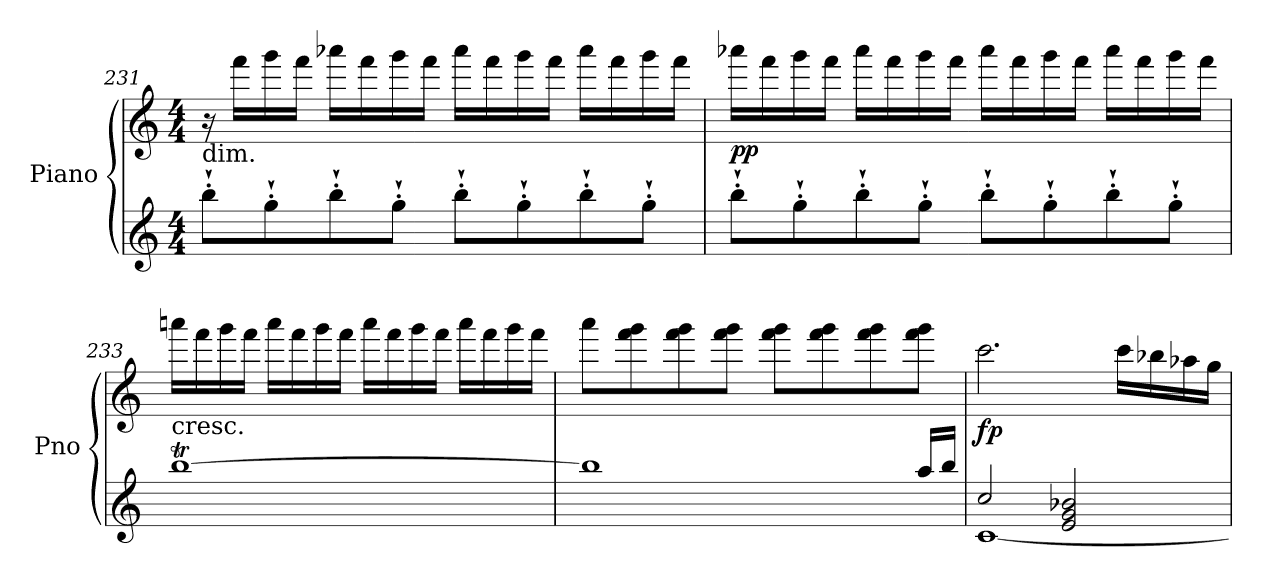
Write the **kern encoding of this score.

**kern	**kern	**dynam
*part1	*part1	*part1
*staff2	*staff1	*staff1/2
*I"Piano	*	*
*I'Pno	*	*
*clefG2	*clefG2	*
*k[]	*k[]	*
*M4/4	*M4/4	*
=231	=231	=231
!	!LO:TX:b:t=dim.	!
8bb'`\L	16r	.
.	16fff\LL	.
8gg'`\	16ggg\	.
.	16fff\JJ	.
8bb'`\	16aaa-X\LL	.
.	16fff\	.
8gg'`\J	16ggg\	.
.	16fff\JJ	.
8bb'`\L	16aaa-\LL	.
.	16fff\	.
8gg'`\	16ggg\	.
.	16fff\JJ	.
8bb'`\	16aaa-\LL	.
.	16fff\	.
8gg'`\J	16ggg\	.
.	16fff\JJ	.
=232	=232	=232
!	!	!LO:DY:b
8bb'`\L	16aaa-X\LL	pp
.	16fff\	.
8gg'`\	16ggg\	.
.	16fff\JJ	.
8bb'`\	16aaa-\LL	.
.	16fff\	.
8gg'`\J	16ggg\	.
.	16fff\JJ	.
8bb'`\L	16aaa-\LL	.
.	16fff\	.
8gg'`\	16ggg\	.
.	16fff\JJ	.
8bb'`\	16aaa-\LL	.
.	16fff\	.
8gg'`\J	16ggg\	.
.	16fff\JJ	.
=233	=233	=233
*^	*	*
!	!	!LO:TX:b:t=cresc.	!
[1bbt	16bbyy	16aaan\LL	.
.	16cccyy	16fff\	.
.	16bbyy	16ggg\	.
.	16cccyy	16fff\JJ	.
.	16bbyy	16aaa\LL	.
.	16cccyy	16fff\	.
.	16bbyy	16ggg\	.
.	16cccyy	16fff\JJ	.
.	16bbyy	16aaa\LL	.
.	16cccyy	16fff\	.
.	16bbyy	16ggg\	.
.	16cccyy	16fff\JJ	.
.	16bbyy	16aaa\LL	.
.	16cccyy	16fff\	.
.	16bbyy	16ggg\	.
.	16cccyy	16fff\JJ	.
=234	=234	=234	=234
1bb]	16bbyy	8aaa\L	.
.	16cccyy	.	.
.	16bbyy	8fff\ 8ggg\	.
.	16cccyy	.	.
.	16bbyy	8fff\ 8ggg\	.
.	16cccyy	.	.
.	16bbyy	8fff\ 8ggg\J	.
.	16cccyy	.	.
.	16bbyy	8fff\ 8ggg\L	.
.	16cccyy	.	.
.	16bbyy	8fff\ 8ggg\	.
.	16cccyy	.	.
.	16bbyy	8fff\ 8ggg\	.
.	16cccyy	.	.
.	16aa/LL	8fff\ 8ggg\J	.
.	16bb/JJ	.	.
=235	=235	=235	=235
!	!	!	!LO:DY:b
2cc/	[1c	2.ccc\	fp
2e/ 2g/ 2b-X/	.	.	.
.	.	16ccc\LL	.
.	.	16bb-X\	.
.	.	16aa-X\	.
.	.	16gg\JJ	.
*v	*v	*	*
=	=	=
*-	*-	*-
